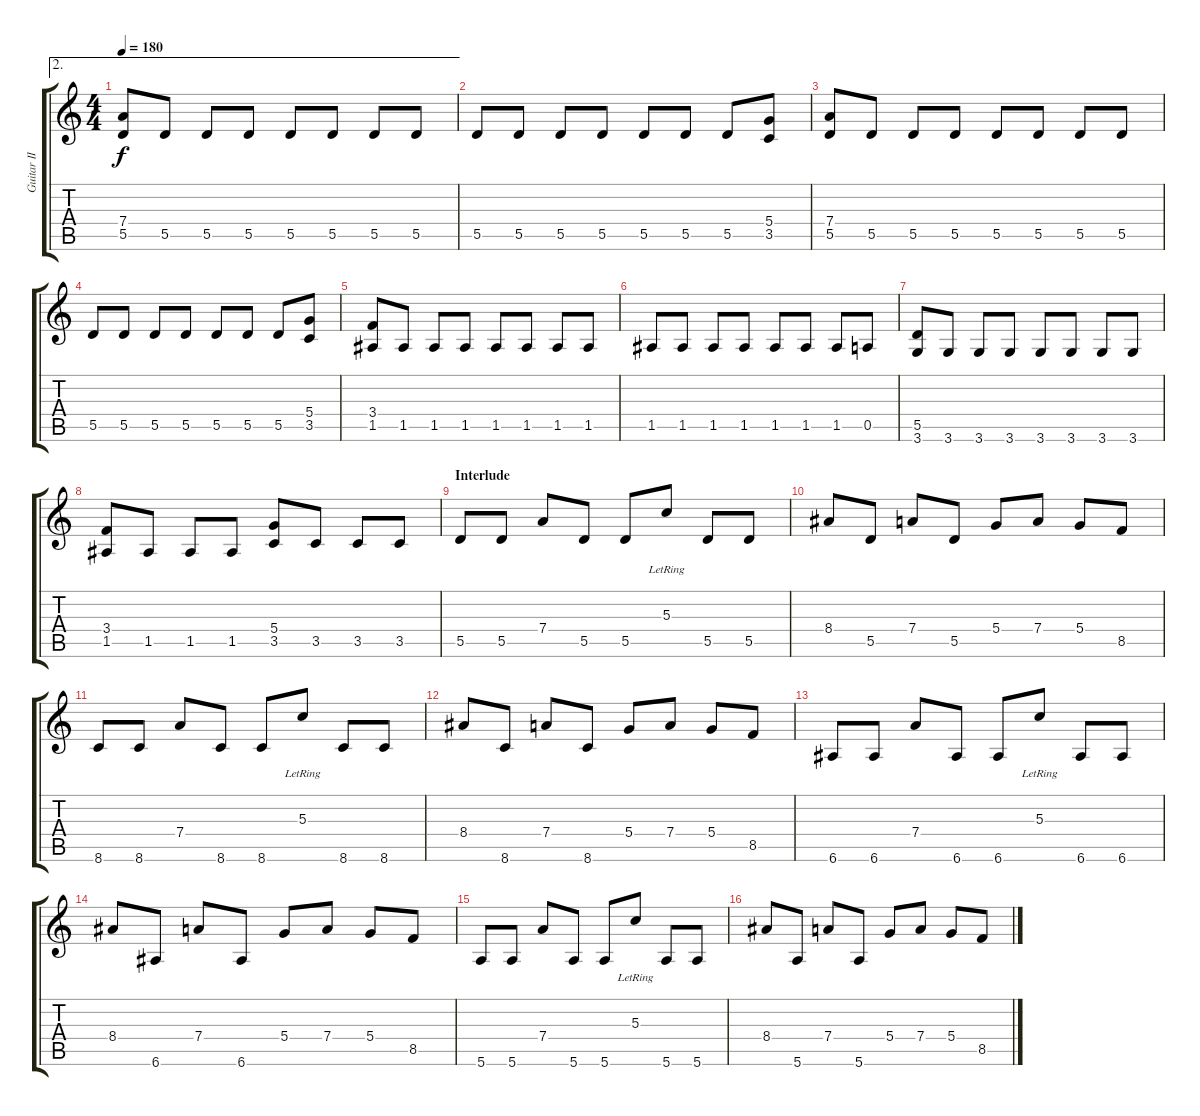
\track ("Guitar II" "Guitar II") {instrument overdrivenguitar}
\staff {score tabs}
\tuning (E4 B3 G3 D3 A2 E2) {hide}
\ae 2
\ts (4 4)
\tempo 180
\clef g2
\ks c
(7.4 5.5).8{dy f} 5.5.8 5.5.8 5.5.8 5.5.8 5.5.8 5.5.8 5.5.8 |
5.5.8 5.5.8 5.5.8 5.5.8 5.5.8 5.5.8 5.5.8 (5.4 3.5).8 |
(7.4 5.5).8 5.5.8 5.5.8 5.5.8 5.5.8 5.5.8 5.5.8 5.5.8 |
5.5.8 5.5.8 5.5.8 5.5.8 5.5.8 5.5.8 5.5.8 (5.4 3.5).8 |
(3.4 1.5).8 1.5.8 1.5.8 1.5.8 1.5.8 1.5.8 1.5.8 1.5.8 |
1.5.8 1.5.8 1.5.8 1.5.8 1.5.8 1.5.8 1.5.8 0.5.8 |
(5.5 3.6).8 3.6.8 3.6.8 3.6.8 3.6.8 3.6.8 3.6.8 3.6.8 |
(3.4 1.5).8 1.5.8 1.5.8 1.5.8 (5.4 3.5).8 3.5.8 3.5.8 3.5.8 |
\section ("" "Interlude")
5.5.8{volume 14 balance 8} 5.5.8 7.4.8 5.5.8 5.5.8 5.3{lr}.8 5.5.8 5.5.8 |
8.4.8 5.5.8 7.4.8 5.5.8 5.4.8 7.4.8 5.4.8 8.5.8 |
8.6.8 8.6.8 7.4.8 8.6.8 8.6.8 5.3{lr}.8 8.6.8 8.6.8 |
8.4.8 8.6.8 7.4.8 8.6.8 5.4.8 7.4.8 5.4.8 8.5.8 |
6.6.8 6.6.8 7.4.8 6.6.8 6.6.8 5.3{lr}.8 6.6.8 6.6.8 |
8.4.8 6.6.8 7.4.8 6.6.8 5.4.8 7.4.8 5.4.8 8.5.8 |
5.6.8 5.6.8 7.4.8 5.6.8 5.6.8 5.3{lr}.8 5.6.8 5.6.8 |
8.4.8 5.6.8 7.4.8 5.6.8 5.4.8 7.4.8 5.4.8 8.5.8
